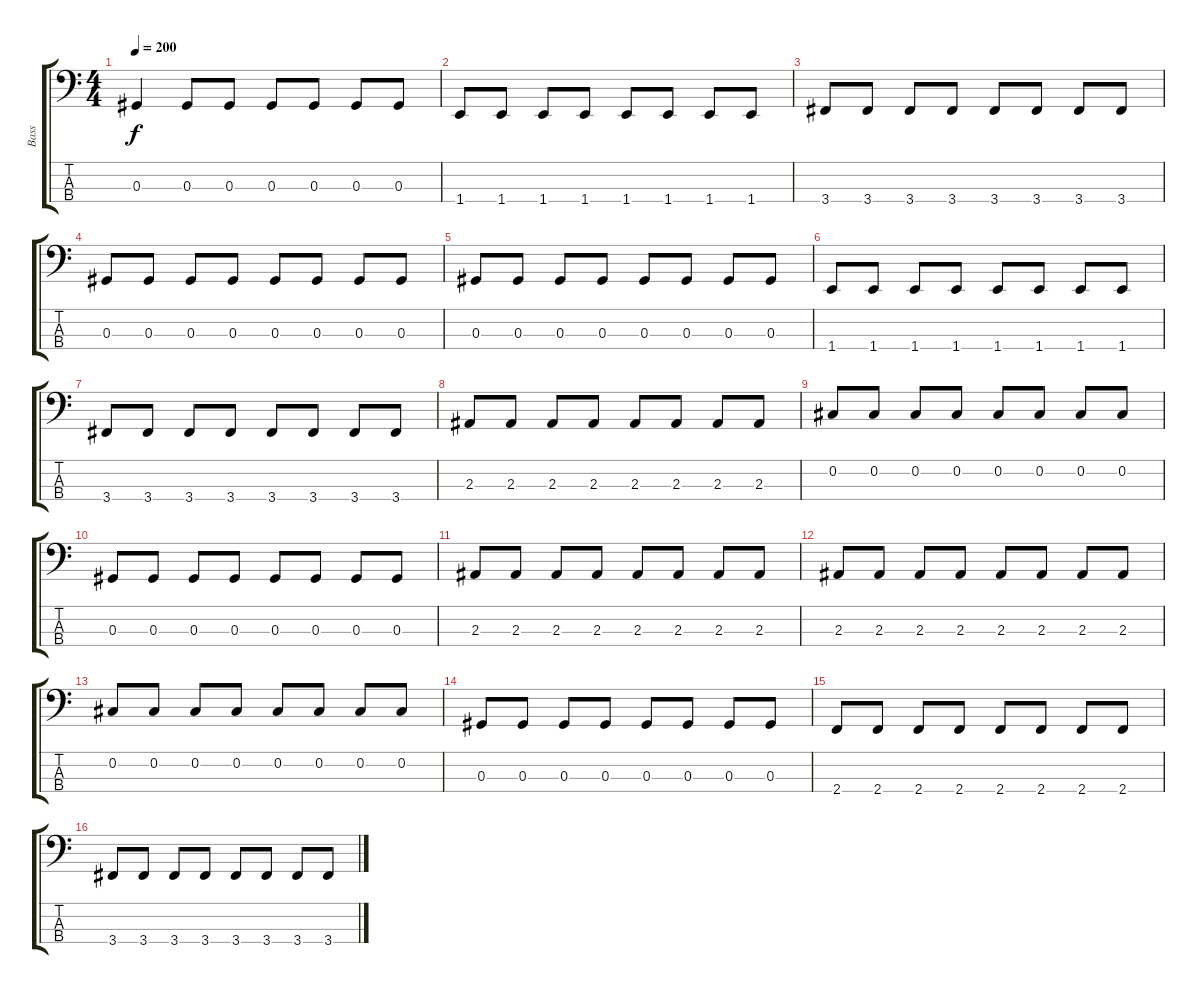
\track ("Bass" "Bass") {instrument electricbasspick}
\staff {score tabs}
\tuning (Gb2 Db2 Ab1 Eb1) {hide}
\ts (4 4)
\tempo 200
\clef f4
\ks c
0.3{t}.4{dy f} 0.3.8 0.3.8 0.3.8 0.3.8 0.3.8 0.3.8 |
1.4.8 1.4.8 1.4.8 1.4.8 1.4.8 1.4.8 1.4.8 1.4.8 |
3.4.8 3.4.8 3.4.8 3.4.8 3.4.8 3.4.8 3.4.8 3.4.8 |
0.3.8 0.3.8 0.3.8 0.3.8 0.3.8 0.3.8 0.3.8 0.3.8 |
0.3.8 0.3.8 0.3.8 0.3.8 0.3.8 0.3.8 0.3.8 0.3.8 |
1.4.8 1.4.8 1.4.8 1.4.8 1.4.8 1.4.8 1.4.8 1.4.8 |
3.4.8 3.4.8 3.4.8 3.4.8 3.4.8 3.4.8 3.4.8 3.4.8 |
2.3.8 2.3.8 2.3.8 2.3.8 2.3.8 2.3.8 2.3.8 2.3.8 |
0.2.8 0.2.8 0.2.8 0.2.8 0.2.8 0.2.8 0.2.8 0.2.8 |
0.3.8 0.3.8 0.3.8 0.3.8 0.3.8 0.3.8 0.3.8 0.3.8 |
2.3.8 2.3.8 2.3.8 2.3.8 2.3.8 2.3.8 2.3.8 2.3.8 |
2.3.8 2.3.8 2.3.8 2.3.8 2.3.8 2.3.8 2.3.8 2.3.8 |
0.2.8 0.2.8 0.2.8 0.2.8 0.2.8 0.2.8 0.2.8 0.2.8 |
0.3.8 0.3.8 0.3.8 0.3.8 0.3.8 0.3.8 0.3.8 0.3.8 |
2.4.8 2.4.8 2.4.8 2.4.8 2.4.8 2.4.8 2.4.8 2.4.8 |
3.4.8 3.4.8 3.4.8 3.4.8 3.4.8 3.4.8 3.4.8 3.4.8
